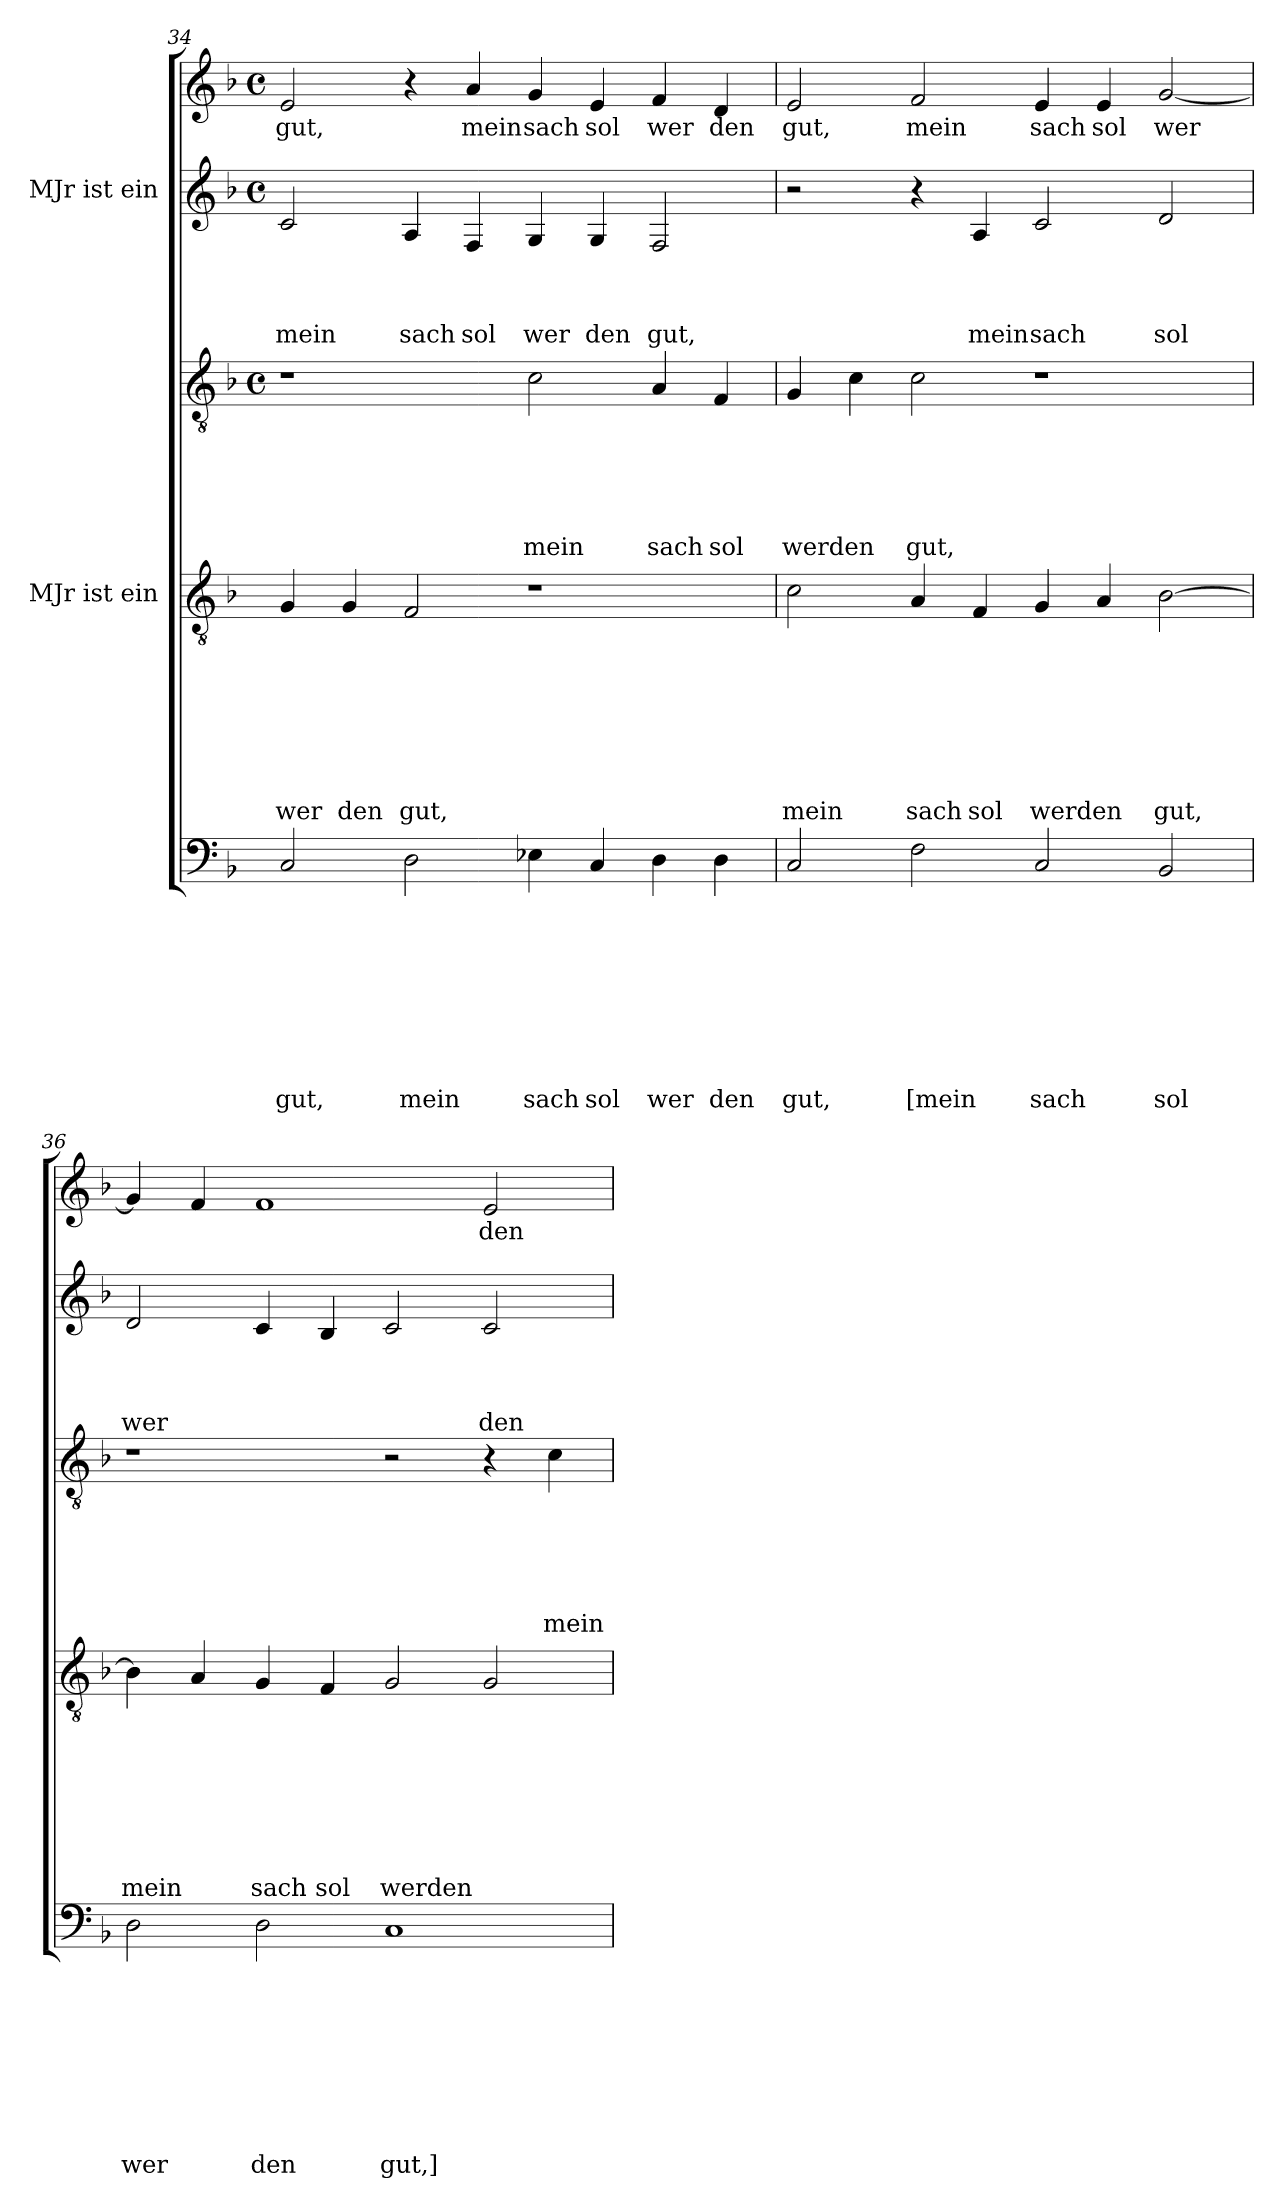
**kern	**text	**text	**text	**text	**text	**text	**text	**text	**text	**kern	**text	**text	**text	**text	**text	**text	**text	**text	**kern	**text	**text	**text	**text	**text	**text	**kern	**text	**text	**text	**text	**kern	**text
*part5	*part5	*part5	*part5	*part5	*part5	*part5	*part5	*part5	*part5	*part4	*part4	*part4	*part4	*part4	*part4	*part4	*part4	*part4	*part3	*part3	*part3	*part3	*part3	*part3	*part3	*part2	*part2	*part2	*part2	*part2	*part1	*part1
*staff5	*staff5	*staff5	*staff5	*staff5	*staff5	*staff5	*staff5	*staff5	*staff5	*staff4	*staff4	*staff4	*staff4	*staff4	*staff4	*staff4	*staff4	*staff4	*staff3	*staff3	*staff3	*staff3	*staff3	*staff3	*staff3	*staff2	*staff2	*staff2	*staff2	*staff2	*staff1	*staff1
*	*	*	*	*	*	*	*	*	*	*I"MJr ist ein	*	*	*	*	*	*	*	*	*	*	*	*	*	*	*	*I"MJr ist ein	*	*	*	*	*	*
*clefF4	*	*	*	*	*	*	*	*	*	*clefGv2	*	*	*	*	*	*	*	*	*clefGv2	*	*	*	*	*	*	*clefG2	*	*	*	*	*clefG2	*
*k[b-]	*	*	*	*	*	*	*	*	*	*k[b-]	*	*	*	*	*	*	*	*	*k[b-]	*	*	*	*	*	*	*k[b-]	*	*	*	*	*k[b-]	*
*F:	*	*	*	*	*	*	*	*	*	*F:	*	*	*	*	*	*	*	*	*F:	*	*	*	*	*	*	*F:	*	*	*	*	*F:	*
*	*	*	*	*	*	*	*	*	*	*	*	*	*	*	*	*	*	*	*M4/4	*	*	*	*	*	*	*M4/4	*	*	*	*	*M4/4	*
*	*	*	*	*	*	*	*	*	*	*	*	*	*	*	*	*	*	*	*met(c)	*	*	*	*	*	*	*met(c)	*	*	*	*	*met(c)	*
=34	=34	=34	=34	=34	=34	=34	=34	=34	=34	=34	=34	=34	=34	=34	=34	=34	=34	=34	=34	=34	=34	=34	=34	=34	=34	=34	=34	=34	=34	=34	=34	=34
!	!	!	!	!	!	!	!	!	!LO:LY:b	!	!	!	!	!	!	!	!	!LO:LY:b	!	!	!	!	!	!	!	!	!	!	!	!LO:LY:b	!	!LO:LY:b
2C/	.	.	.	.	.	.	.	.	gut,	4G/	.	.	.	.	.	.	.	wer	1r	.	.	.	.	.	.	2c/	.	.	.	mein	2e/	gut,
!	!	!	!	!	!	!	!	!	!	!	!	!	!	!	!	!	!	!LO:LY:b	!	!	!	!	!	!	!	!	!	!	!	!	!	!
.	.	.	.	.	.	.	.	.	.	4G/	.	.	.	.	.	.	.	den	.	.	.	.	.	.	.	.	.	.	.	.	.	.
!	!	!	!	!	!	!	!	!	!LO:LY:b	!	!	!	!	!	!	!	!	!LO:LY:b	!	!	!	!	!	!	!	!	!	!	!	!LO:LY:b	!	!
2D\	.	.	.	.	.	.	.	.	mein	2F/	.	.	.	.	.	.	.	gut,	.	.	.	.	.	.	.	4A/	.	.	.	sach	4r	.
!	!	!	!	!	!	!	!	!	!	!	!	!	!	!	!	!	!	!	!	!	!	!	!	!	!	!	!	!	!	!LO:LY:b	!	!LO:LY:b
.	.	.	.	.	.	.	.	.	.	.	.	.	.	.	.	.	.	.	.	.	.	.	.	.	.	4F/	.	.	.	sol	4a/	mein
!	!	!	!	!	!	!	!	!	!LO:LY:b	!	!	!	!	!	!	!	!	!	!	!	!	!	!	!	!LO:LY:b	!	!	!	!	!LO:LY:b	!	!LO:LY:b
4E-X\	.	.	.	.	.	.	.	.	sach	1r	.	.	.	.	.	.	.	.	2c\	.	.	.	.	.	mein	4G/	.	.	.	wer	4g/	sach
!	!	!	!	!	!	!	!	!	!LO:LY:b	!	!	!	!	!	!	!	!	!	!	!	!	!	!	!	!	!	!	!	!	!LO:LY:b	!	!LO:LY:b
4C/	.	.	.	.	.	.	.	.	sol	.	.	.	.	.	.	.	.	.	.	.	.	.	.	.	.	4G/	.	.	.	den	4e/	sol
!	!	!	!	!	!	!	!	!	!LO:LY:b	!	!	!	!	!	!	!	!	!	!	!	!	!	!	!	!LO:LY:b	!	!	!	!	!LO:LY:b	!	!LO:LY:b
4D\	.	.	.	.	.	.	.	.	wer	.	.	.	.	.	.	.	.	.	4A/	.	.	.	.	.	sach	2F/	.	.	.	gut,	4f/	wer
!	!	!	!	!	!	!	!	!	!LO:LY:b	!	!	!	!	!	!	!	!	!	!	!	!	!	!	!	!LO:LY:b	!	!	!	!	!	!	!LO:LY:b
4D\	.	.	.	.	.	.	.	.	den	.	.	.	.	.	.	.	.	.	4F/	.	.	.	.	.	sol	.	.	.	.	.	4d/	den
!!LO:PB:g=z
=35	=35	=35	=35	=35	=35	=35	=35	=35	=35	=35	=35	=35	=35	=35	=35	=35	=35	=35	=35	=35	=35	=35	=35	=35	=35	=35	=35	=35	=35	=35	=35	=35
!	!	!	!	!	!	!	!	!	!LO:LY:b	!	!	!	!	!	!	!	!	!LO:LY:b	!	!	!	!	!	!	!LO:LY:b	!	!	!	!	!	!	!LO:LY:b
2C/	.	.	.	.	.	.	.	.	gut,	2c\	.	.	.	.	.	.	.	mein	4G/	.	.	.	.	.	werden	2r	.	.	.	.	2e/	gut,
.	.	.	.	.	.	.	.	.	.	.	.	.	.	.	.	.	.	.	4c\	.	.	.	.	.	.	.	.	.	.	.	.	.
!	!	!	!	!	!	!	!	!	!LO:LY:b	!	!	!	!	!	!	!	!	!LO:LY:b	!	!	!	!	!	!	!LO:LY:b	!	!	!	!	!	!	!LO:LY:b
2F\	.	.	.	.	.	.	.	.	[mein	4A/	.	.	.	.	.	.	.	sach	2c\	.	.	.	.	.	gut,	4r	.	.	.	.	2f/	mein
!	!	!	!	!	!	!	!	!	!	!	!	!	!	!	!	!	!	!LO:LY:b	!	!	!	!	!	!	!	!	!	!	!	!LO:LY:b	!	!
.	.	.	.	.	.	.	.	.	.	4F/	.	.	.	.	.	.	.	sol	.	.	.	.	.	.	.	4A/	.	.	.	mein	.	.
!	!	!	!	!	!	!	!	!	!LO:LY:b	!	!	!	!	!	!	!	!	!LO:LY:b	!	!	!	!	!	!	!	!	!	!	!	!LO:LY:b	!	!LO:LY:b
2C/	.	.	.	.	.	.	.	.	sach	4G/	.	.	.	.	.	.	.	werden	1r	.	.	.	.	.	.	2c/	.	.	.	sach	4e/	sach
!	!	!	!	!	!	!	!	!	!	!	!	!	!	!	!	!	!	!	!	!	!	!	!	!	!	!	!	!	!	!	!	!LO:LY:b
.	.	.	.	.	.	.	.	.	.	4A/	.	.	.	.	.	.	.	.	.	.	.	.	.	.	.	.	.	.	.	.	4e/	sol
!	!	!	!	!	!	!	!	!	!LO:LY:b	!	!	!	!	!	!	!	!	!LO:LY:b	!	!	!	!	!	!	!	!	!	!	!	!LO:LY:b	!	!LO:LY:b
2BB-/	.	.	.	.	.	.	.	.	sol	[>2B-\	.	.	.	.	.	.	.	gut,	.	.	.	.	.	.	.	2d/	.	.	.	sol	[<2g/	wer
=36	=36	=36	=36	=36	=36	=36	=36	=36	=36	=36	=36	=36	=36	=36	=36	=36	=36	=36	=36	=36	=36	=36	=36	=36	=36	=36	=36	=36	=36	=36	=36	=36
!	!	!	!	!	!	!	!	!	!LO:LY:b	!	!	!	!	!	!	!	!	!LO:LY:b	!	!	!	!	!	!	!	!	!	!	!	!LO:LY:b	!	!
2D\	.	.	.	.	.	.	.	.	wer	4B-\]	.	.	.	.	.	.	.	mein	1r	.	.	.	.	.	.	2d/	.	.	.	wer	4g/]	.
.	.	.	.	.	.	.	.	.	.	4A/	.	.	.	.	.	.	.	.	.	.	.	.	.	.	.	.	.	.	.	.	4f/	.
!	!	!	!	!	!	!	!	!	!LO:LY:b	!	!	!	!	!	!	!	!	!LO:LY:b	!	!	!	!	!	!	!	!	!	!	!	!	!	!
2D\	.	.	.	.	.	.	.	.	den	4G/	.	.	.	.	.	.	.	sach	.	.	.	.	.	.	.	4c/	.	.	.	.	1f	.
!	!	!	!	!	!	!	!	!	!	!	!	!	!	!	!	!	!	!LO:LY:b	!	!	!	!	!	!	!	!	!	!	!	!	!	!
.	.	.	.	.	.	.	.	.	.	4F/	.	.	.	.	.	.	.	sol	.	.	.	.	.	.	.	4B-/	.	.	.	.	.	.
!	!	!	!	!	!	!	!	!	!LO:LY:b	!	!	!	!	!	!	!	!	!LO:LY:b	!	!	!	!	!	!	!	!	!	!	!	!	!	!
1C	.	.	.	.	.	.	.	.	gut,]	2G/	.	.	.	.	.	.	.	werden	2r	.	.	.	.	.	.	2c/	.	.	.	.	.	.
!	!	!	!	!	!	!	!	!	!	!	!	!	!	!	!	!	!	!	!	!	!	!	!	!	!	!	!	!	!	!LO:LY:b	!	!LO:LY:b
.	.	.	.	.	.	.	.	.	.	2G/	.	.	.	.	.	.	.	.	4r	.	.	.	.	.	.	2c/	.	.	.	den	2e/	den
!	!	!	!	!	!	!	!	!	!	!	!	!	!	!	!	!	!	!	!	!	!	!	!	!	!LO:LY:b	!	!	!	!	!	!	!
.	.	.	.	.	.	.	.	.	.	.	.	.	.	.	.	.	.	.	4c\	.	.	.	.	.	mein	.	.	.	.	.	.	.
=	=	=	=	=	=	=	=	=	=	=	=	=	=	=	=	=	=	=	=	=	=	=	=	=	=	=	=	=	=	=	=	=
*-	*-	*-	*-	*-	*-	*-	*-	*-	*-	*-	*-	*-	*-	*-	*-	*-	*-	*-	*-	*-	*-	*-	*-	*-	*-	*-	*-	*-	*-	*-	*-	*-
